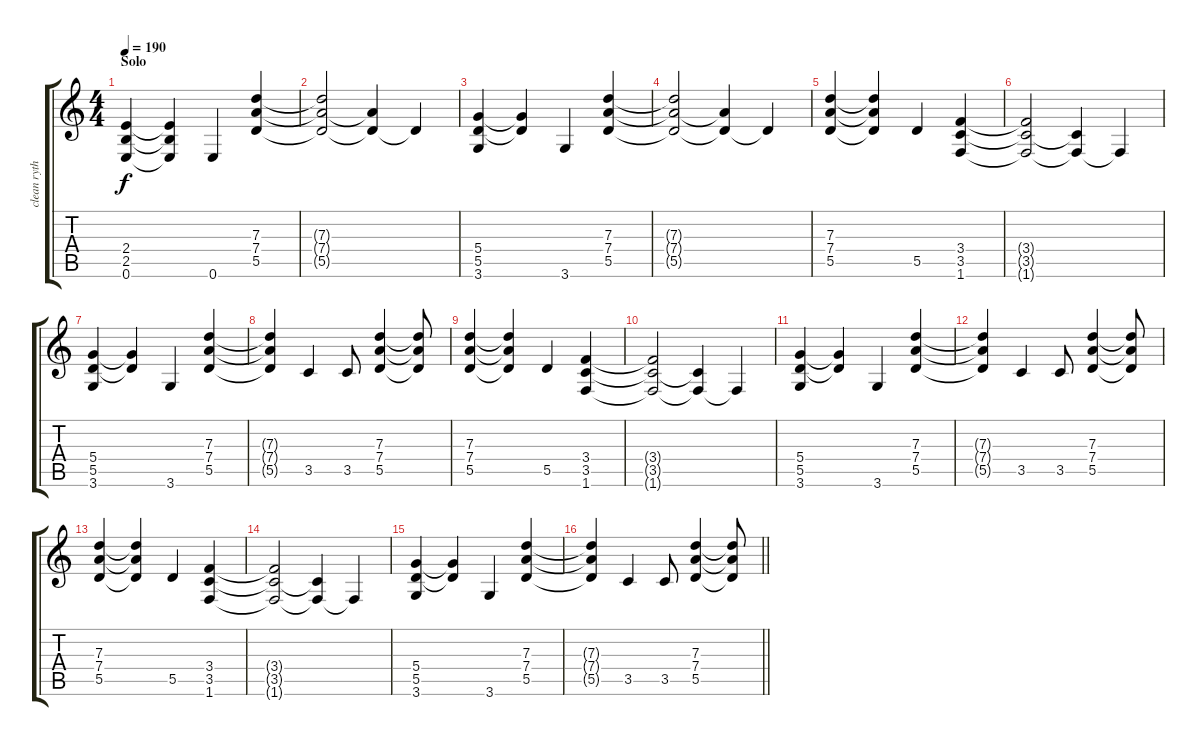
\track ("clean rythm" "clean ryth") {instrument electricguitarjazz}
\staff {score tabs}
\tuning (E4 B3 G3 D3 A2 E2) {hide}
\ts (4 4)
\section ("" "Solo")
\tempo 190
\clef g2
\ks c
(2.4 2.5 0.6).4{dy f} (2.4{t} 2.5{t} 0.6{t}).4 0.6.4 (7.3 7.4 5.5).4 |
(7.3{t} 7.4{t} 5.5{t}).2 (7.4{t} 5.5{t}).4 5.5{t}.4 |
(5.4 5.5 3.6).4 (5.4{t} 5.5{t}).4 3.6.4 (7.3 7.4 5.5).4 |
(7.3{t} 7.4{t} 5.5{t}).2 (7.4{t} 5.5{t}).4 5.5{t}.4 |
(7.3 7.4 5.5).4 (7.3{t} 7.4{t} 5.5{t}).4 5.5.4 (3.4 3.5 1.6).4 |
(3.4{t} 3.5{t} 1.6{t}).2 (3.5{t} 1.6{t}).4 1.6{t}.4 |
(5.4 5.5 3.6).4 (5.4{t} 5.5{t}).4 3.6.4 (7.3 7.4 5.5).4 |
(7.3{t} 7.4{t} 5.5{t}).4 3.5.4 3.5.8 (7.3 7.4 5.5).4 (7.3{t} 7.4{t} 5.5{t}).8 |
(7.3 7.4 5.5).4 (7.3{t} 7.4{t} 5.5{t}).4 5.5.4 (3.4 3.5 1.6).4 |
(3.4{t} 3.5{t} 1.6{t}).2 (3.5{t} 1.6{t}).4 1.6{t}.4 |
(5.4 5.5 3.6).4 (5.4{t} 5.5{t}).4 3.6.4 (7.3 7.4 5.5).4 |
(7.3{t} 7.4{t} 5.5{t}).4 3.5.4 3.5.8 (7.3 7.4 5.5).4 (7.3{t} 7.4{t} 5.5{t}).8 |
(7.3 7.4 5.5).4 (7.3{t} 7.4{t} 5.5{t}).4 5.5.4 (3.4 3.5 1.6).4 |
(3.4{t} 3.5{t} 1.6{t}).2 (3.5{t} 1.6{t}).4 1.6{t}.4 |
(5.4 5.5 3.6).4 (5.4{t} 5.5{t}).4 3.6.4 (7.3 7.4 5.5).4 |
\barLineRight lightlight
(7.3{t} 7.4{t} 5.5{t}).4 3.5.4 3.5.8 (7.3 7.4 5.5).4 (7.3{t} 7.4{t} 5.5{t}).8
